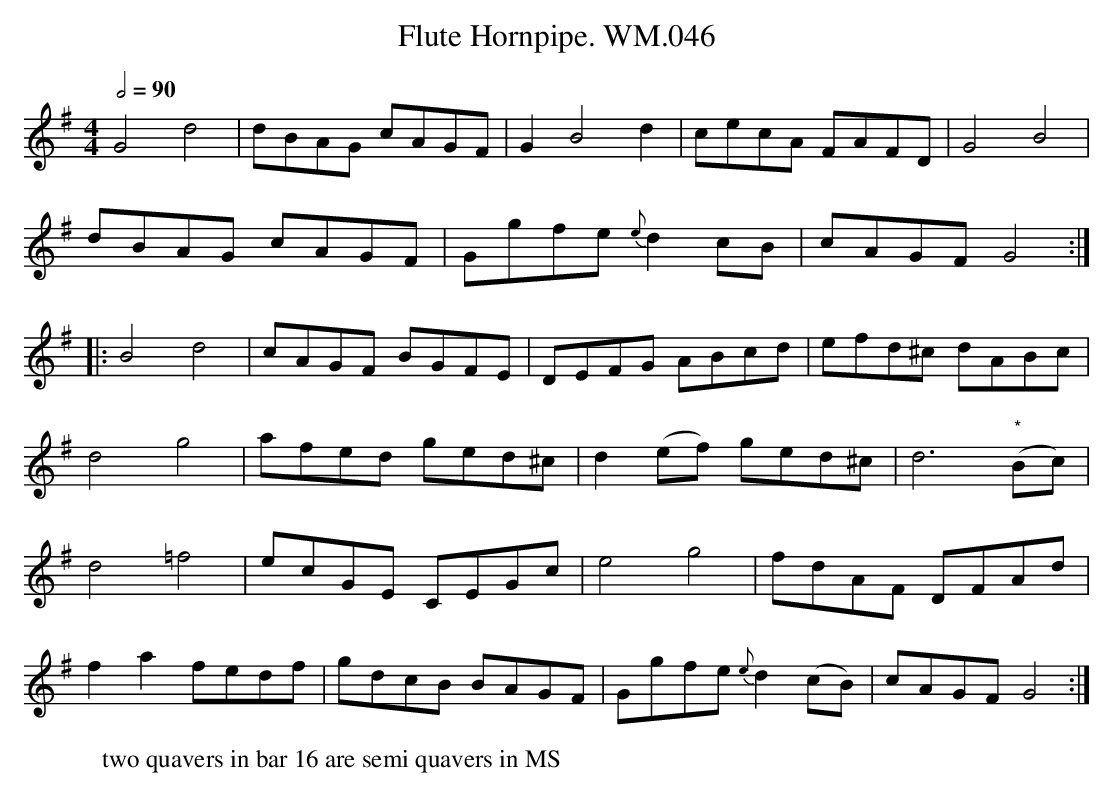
X:1
T:Flute Hornpipe. WM.046
M:4/4
L:1/8
Q:1/2=90
K:G
G4d4|dBAG cAGF|G2B4d2|cecA FAFD|G4B4|
dBAG cAGF|Ggfe{e}d2cB|cAGFG4:|
|:B4d4|cAGF BGFE|DEFG ABcd|efd^c dABc|
d4g4|afed ged^c|d2(ef) ged^c|d6"*"(Bc)|
d4=f4|ecGE CEGc|e4g4|fdAF DFAd|
f2a2fedf|gdcB BAGF|Ggfe {e}d2(cB)|cAGFG4:|
W: two quavers in bar 16 are semi quavers in MS
